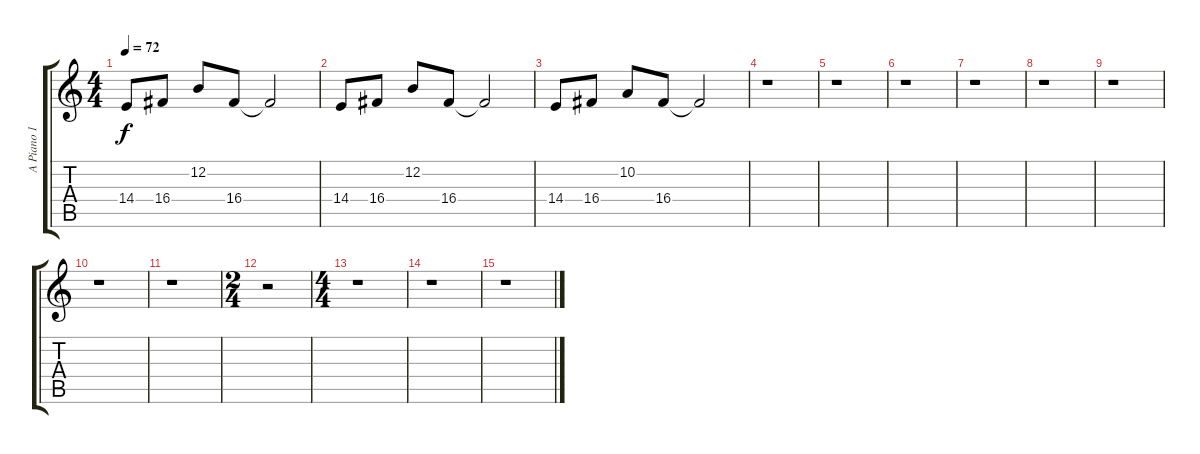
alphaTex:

\track ("A Piano 1" "A Piano 1") {instrument brightacousticpiano}
\staff {score tabs}
\tuning (E4 B3 G3 D3 A2 E2) {hide}
\ts (4 4)
\tempo 72
\clef g2
\ks c
14.4.8{dy f} 16.4.8 12.2.8 16.4.8 16.4{t}.2 |
14.4.8 16.4.8 12.2.8 16.4.8 16.4{t}.2 |
14.4.8 16.4.8 10.2.8 16.4.8 16.4{t}.2 |
r.1 |
r.1 |
r.1 |
r.1 |
r.1 |
r.1 |
r.1 |
r.1 |
\ts (2 4)
r.2 |
\ts (4 4)
r.1 |
r.1 |
r.1
